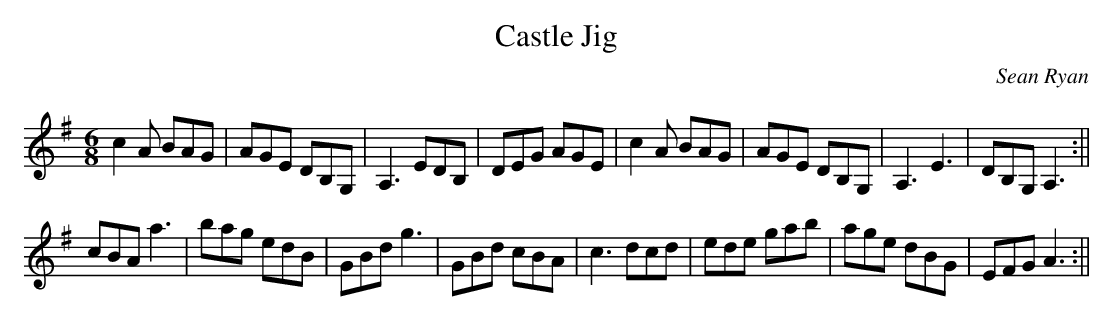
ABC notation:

X:1
T:Castle Jig
C:Sean Ryan
M:6/8
L:1/8
K:G
c2A BAG|AGE DB,G,|A,3 EDB,|DEG AGE|\
c2A BAG|AGE DB,G,|A,3 E3|DB,G, A,3:||
cBA a3|bag edB|GBd g3|GBd cBA|\
c3 dcd| ede gab|age dBG|EFG A3:||
